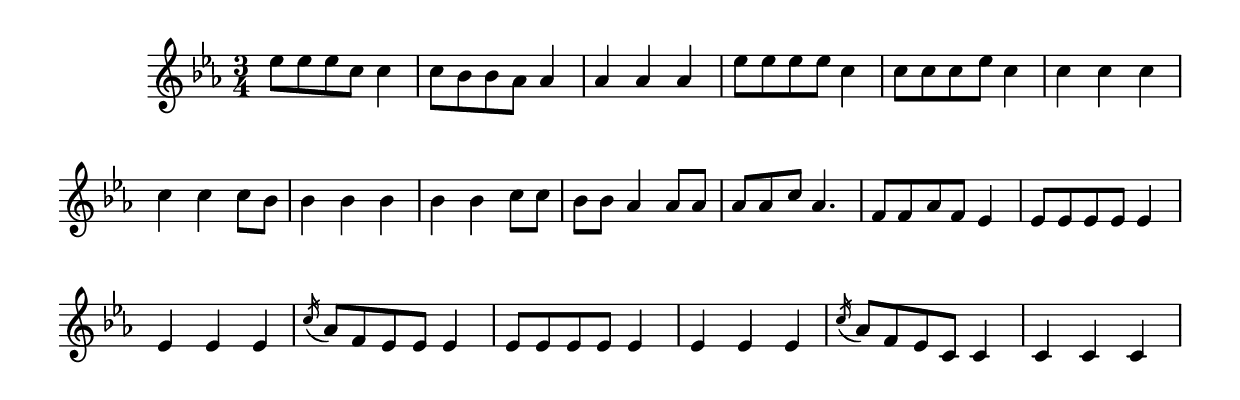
\version "2.8.6" 
\include "english.ly"


melody = \relative ef''
 { 
  \clef treble 
  \key ef \major 
  \time 3/4 
% \set Staff.midiInstrument = "recorder" 
% \set Staff.midiInstrument = "taiko drum" 

  ef8 ef ef c c4 | c8 bf bf af af4 | af af af | ef'8 ef ef ef c4 |
  c8 c c ef c4 | c c c | c c c8 bf | bf4 bf bf | bf bf c8 c |
  bf bf af4 af8 af | af af c af4. | f8 f af f ef4 | ef8 ef ef ef ef4 |
  ef ef ef | \acciaccatura c'16 af8 f ef ef ef4 | ef8 ef ef ef ef4 |
  ef ef ef | \acciaccatura c'16 af8 f ef c c4 | c c c ||
} 

\score { 
\new Staff \melody 
\layout {
  \context {
    \Score
    \remove Bar_number_engraver
} } 
\midi { \tempo 4=45 } 
}
